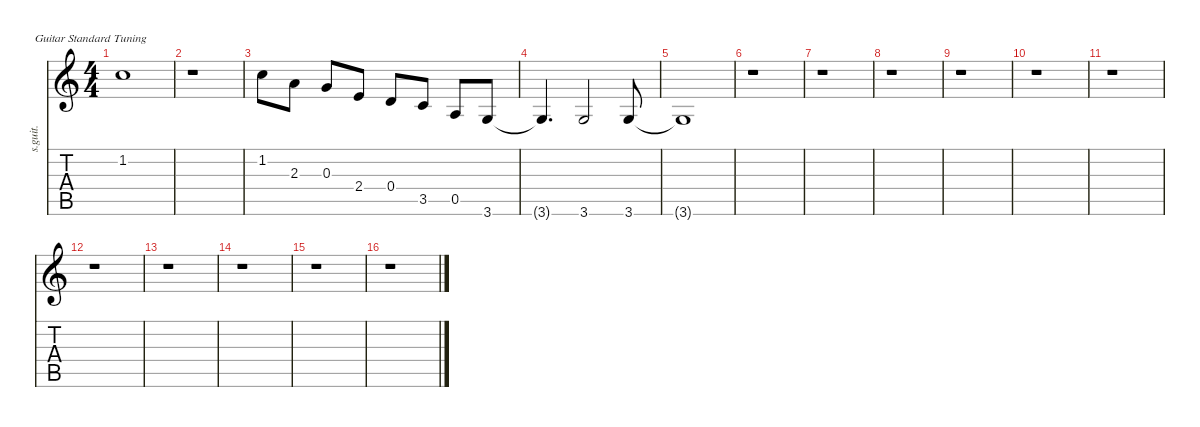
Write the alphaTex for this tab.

\defaultSystemsLayout 4
\hideDynamics
\bracketExtendMode nobrackets
\track ("Cello" "s.guit.") {instrument electricbassfinger}
\staff {score tabs}
\tuning (E4 B3 G3 D3 A2 E2)
\ts (4 4)
\tempo (107 hide)
\clef g2
\ks c
1.2{t}.1{dy f} |
r.1 |
1.2.8{dy mp} 2.3.8 0.3.8 2.4.8 0.4.8 3.5.8 0.5.8 3.6.8 |
3.6{t}.4{d dy f} 3.6.2{dy mp} 3.6.8 |
3.6{t}.1{dy f} |
r.1 |
r.1 |
r.1 |
r.1 |
r.1 |
r.1 |
r.1 |
r.1 |
r.1 |
r.1 |
r.1
